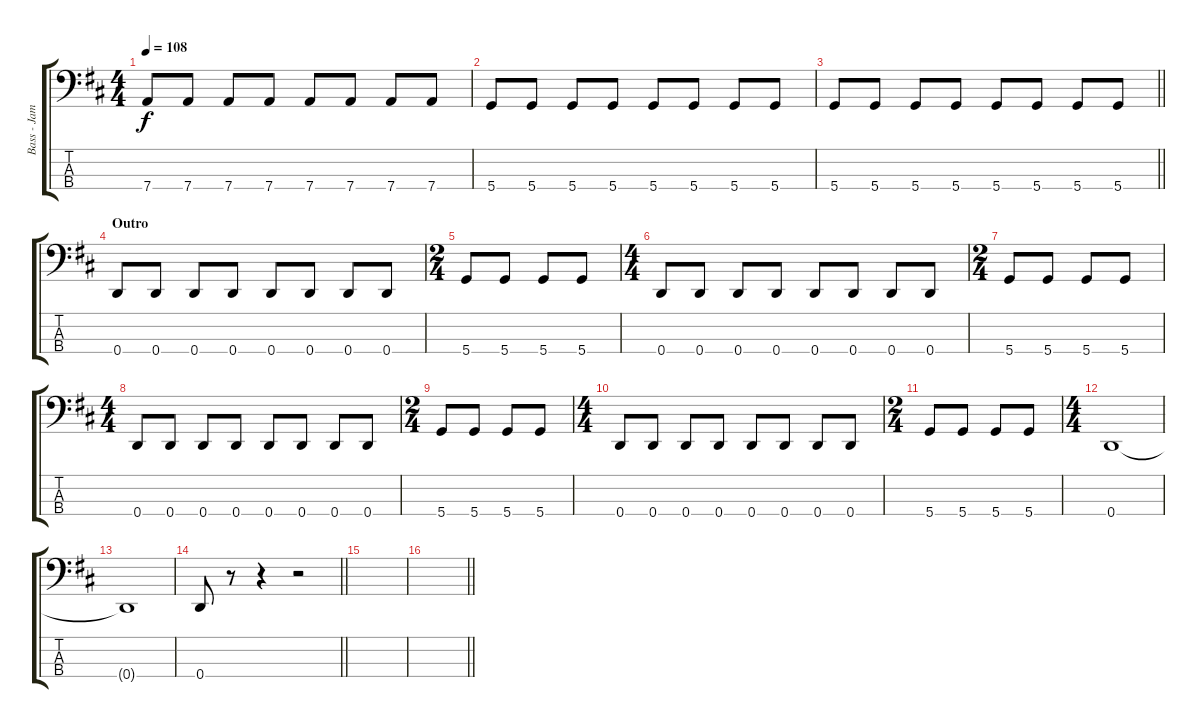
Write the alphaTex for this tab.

\track ("Bass - James Johnston" "Bass - Jam") {instrument electricbassfinger}
\staff {score tabs}
\tuning (G2 D2 A1 D1) {hide}
\ts (4 4)
\tempo 108
\clef f4
\ks d
7.4.8{dy f} 7.4.8 7.4.8 7.4.8 7.4.8 7.4.8 7.4.8 7.4.8 |
5.4.8 5.4.8 5.4.8 5.4.8 5.4.8 5.4.8 5.4.8 5.4.8 |
\barLineRight lightlight
5.4.8 5.4.8 5.4.8 5.4.8 5.4.8 5.4.8 5.4.8 5.4.8 |
\section ("" "Outro")
0.4.8 0.4.8 0.4.8 0.4.8 0.4.8 0.4.8 0.4.8 0.4.8 |
\ts (2 4)
5.4.8 5.4.8 5.4.8 5.4.8 |
\ts (4 4)
0.4.8 0.4.8 0.4.8 0.4.8 0.4.8 0.4.8 0.4.8 0.4.8 |
\ts (2 4)
5.4.8 5.4.8 5.4.8 5.4.8 |
\ts (4 4)
0.4.8 0.4.8 0.4.8 0.4.8 0.4.8 0.4.8 0.4.8 0.4.8 |
\ts (2 4)
5.4.8 5.4.8 5.4.8 5.4.8 |
\ts (4 4)
0.4.8 0.4.8 0.4.8 0.4.8 0.4.8 0.4.8 0.4.8 0.4.8 |
\ts (2 4)
5.4.8 5.4.8 5.4.8 5.4.8 |
\ts (4 4)
0.4.1 |
0.4{t}.1 |
\barLineRight lightlight
0.4.8 r.8 r.4 r.2 |
|
\barLineRight lightlight
